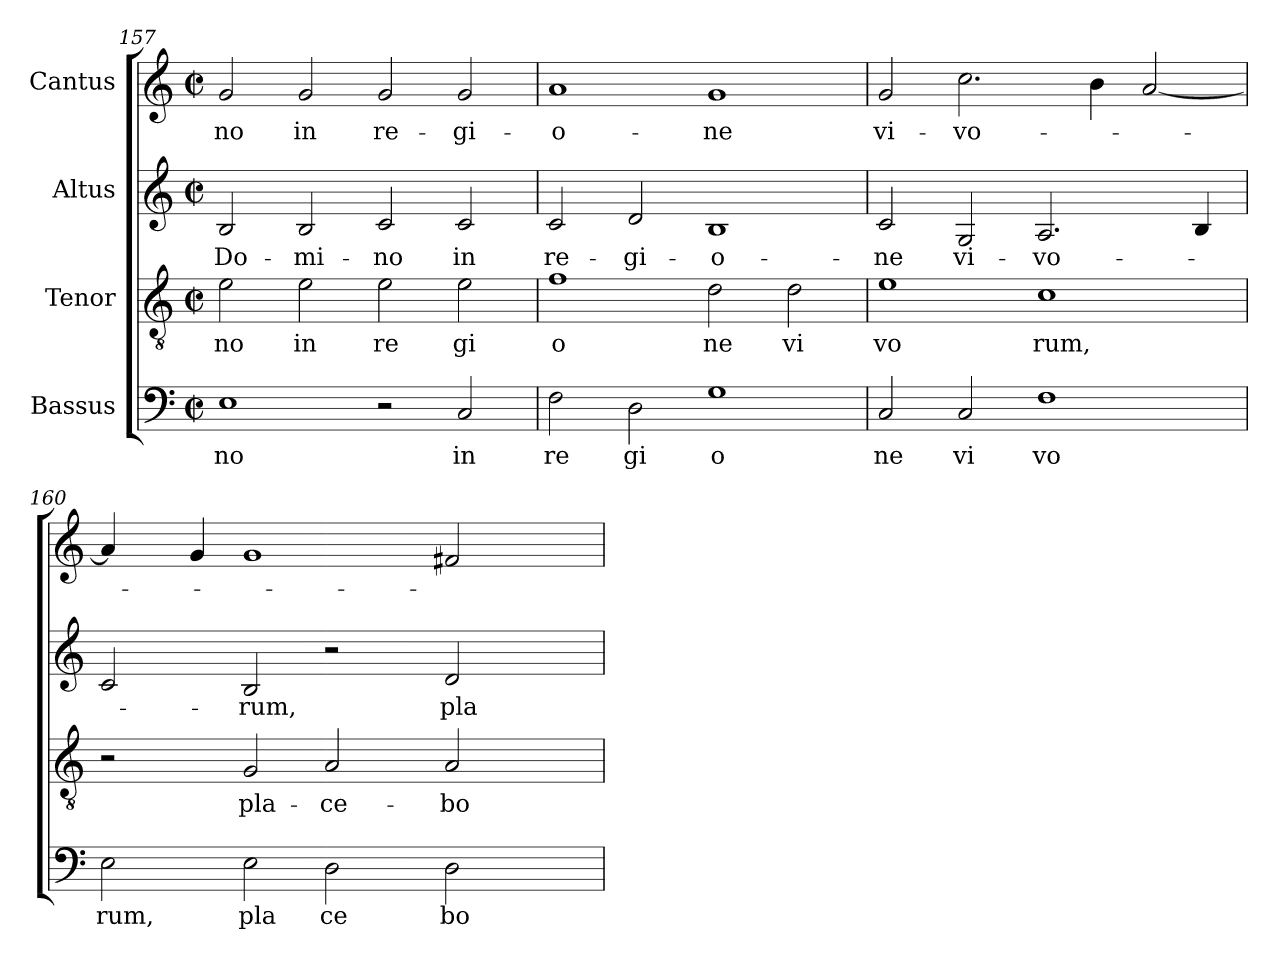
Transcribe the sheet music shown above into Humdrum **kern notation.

**kern	**text	**kern	**text	**kern	**text	**kern	**text
*part4	*part4	*part3	*part3	*part2	*part2	*part1	*part1
*staff4	*staff4	*staff3	*staff3	*staff2	*staff2	*staff1	*staff1
*I"Bassus	*	*I"Tenor	*	*I"Altus	*	*I"Cantus	*
*clefF4	*	*clefGv2	*	*clefG2	*	*clefG2	*
*M2/2	*	*M2/2	*	*M2/2	*	*M2/2	*
*met(c|)	*	*met(c|)	*	*met(c|)	*	*met(c|)	*
=157	=157	=157	=157	=157	=157	=157	=157
!	!LO:LY:b:cj	!	!LO:LY:b:cj	!	!LO:LY:b:cj	!	!LO:LY:b:cj
1E	no	2e\	no	2B/	Do-	2g/	-no
!	!	!	!LO:LY:b:cj	!	!LO:LY:b:cj	!	!LO:LY:b:cj
.	.	2e\	in	2B/	-mi-	2g/	in
!	!	!	!LO:LY:b:cj	!	!LO:LY:b:cj	!	!LO:LY:b:cj
2r	.	2e\	re	2c/	-no	2g/	re-
!	!LO:LY:b:cj	!	!LO:LY:b:cj	!	!LO:LY:b:cj	!	!LO:LY:b:cj
2C/	in	2e\	gi	2c/	in	2g/	-gi-
=158	=158	=158	=158	=158	=158	=158	=158
!	!LO:LY:b:cj	!	!LO:LY:b:cj	!	!LO:LY:b:cj	!	!LO:LY:b:cj
2F\	re	1f	o	2c/	re-	1a	-o-
!	!LO:LY:b:cj	!	!	!	!LO:LY:b:cj	!	!
2D\	gi	.	.	2d/	-gi-	.	.
!	!LO:LY:b:cj	!	!LO:LY:b:cj	!	!LO:LY:b:cj	!	!LO:LY:b:cj
1G	o	2d\	ne	1B	-o-	1g	-ne
!	!	!	!LO:LY:b:cj	!	!	!	!
.	.	2d\	vi	.	.	.	.
=159	=159	=159	=159	=159	=159	=159	=159
!	!LO:LY:b:cj	!	!LO:LY:b:cj	!	!LO:LY:b:cj	!	!LO:LY:b:cj
2C/	ne	1e	vo	2c/	-ne	2g/	vi-
!	!LO:LY:b:cj	!	!	!	!LO:LY:b:cj	!	!LO:LY:b:cj
2C/	vi	.	.	2G/	vi-	2.cc\	-vo-
!	!LO:LY:b:cj	!	!LO:LY:b:cj	!	!LO:LY:b:cj	!	!
1F	vo	1c	rum,	2.A/	-vo-	.	.
.	.	.	.	.	.	4b\	.
.	.	.	.	.	.	[>2a/	.
.	.	.	.	4B/	.	.	.
!!LO:LB:g=z
=160	=160	=160	=160	=160	=160	=160	=160
!	!LO:LY:b:cj	!	!	!	!	!	!
*	*	*^	*	*	*	*^	*
2E\	rum,	2r	16ryy	.	2c/	.	4a/]	8.ryy	.
.	.	.	64ryy	.	.	.	.	.	.
.	.	.	1ryy	.	.	.	.	.	.
.	.	.	.	.	.	.	.	1ryy	.
.	.	.	.	.	.	.	4g/	.	.
!	!LO:LY:b:cj	!	!	!LO:LY:b:cj	!	!LO:LY:b:cj	!	!	!
2E\	pla	2G/	.	pla-	2B/	-rum,	1g	.	.
!	!LO:LY:b:cj	!	!	!LO:LY:b:cj	!	!	!	!	!
2D\	ce	2A/	.	-ce-	2r	.	.	.	.
.	.	.	2ryy	.	.	.	.	.	.
.	.	.	.	.	.	.	.	2ryy	.
!	!LO:LY:b:cj	!	!	!LO:LY:b:cj	!	!LO:LY:b:cj	!	!	!
2D\	bo	2A/	.	-bo	2d/	pla	2f#/	.	.
.	.	.	4ryy	.	.	.	.	.	.
.	.	.	.	.	.	.	.	4ryy	.
.	.	.	8ryy	.	.	.	.	.	.
.	.	.	.	.	.	.	.	16ryy	.
.	.	.	32.ryy	.	.	.	.	.	.
*	*	*v	*v	*	*	*	*v	*v	*
=	=	=	=	=	=	=	=
*-	*-	*-	*-	*-	*-	*-	*-
